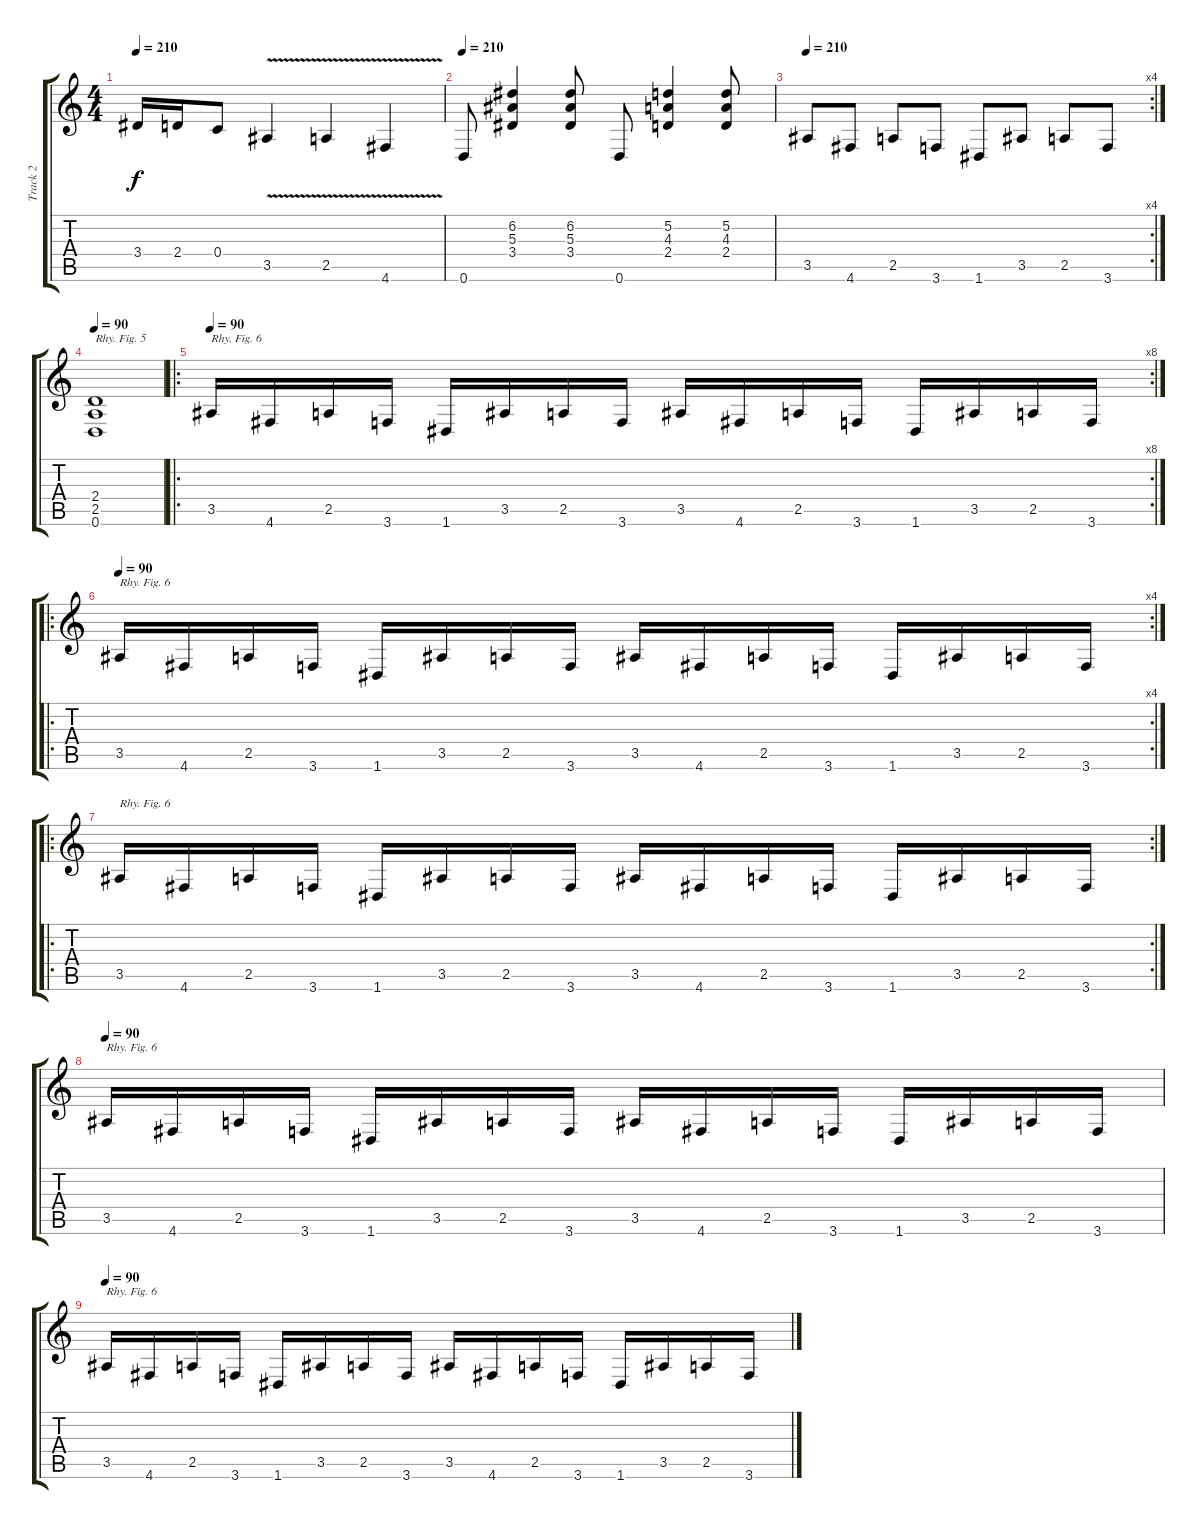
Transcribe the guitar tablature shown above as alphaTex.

\track ("Track 2" "Track 2") {instrument distortionguitar}
\staff {score tabs}
\tuning (D4 A3 F3 C3 G2 D2) {hide}
\ts (4 4)
\tempo 210
\clef g2
\ks c
3.4.16{dy f} 2.4.16 0.4.8 3.5{v}.4 2.5{v}.4 4.6{v}.4 |
\tempo 210
0.6.8 (6.2 5.3 3.4).4 (6.2 5.3 3.4).8 0.6.8 (5.2 4.3 2.4).4 (5.2 4.3 2.4).8 |
\rc 4
\tempo 210
3.5.8 4.6.8 2.5.8 3.6.8 1.6.8 3.5.8 2.5.8 3.6.8 |
\tempo 90
(2.4 2.5 0.6).1{txt "Rhy. Fig. 5"} |
\ro
\rc 8
\tempo 90
3.5.16{txt "Rhy. Fig. 6"} 4.6.16 2.5.16 3.6.16 1.6.16 3.5.16 2.5.16 3.6.16 3.5.16 4.6.16 2.5.16 3.6.16 1.6.16 3.5.16 2.5.16 3.6.16 |
\ro
\rc 4
\tempo 90
3.5.16{txt "Rhy. Fig. 6"} 4.6.16 2.5.16 3.6.16 1.6.16 3.5.16 2.5.16 3.6.16 3.5.16 4.6.16 2.5.16 3.6.16 1.6.16 3.5.16 2.5.16 3.6.16 |
\ro
\rc 2
3.5.16{txt "Rhy. Fig. 6"} 4.6.16 2.5.16 3.6.16 1.6.16 3.5.16 2.5.16 3.6.16 3.5.16 4.6.16 2.5.16 3.6.16 1.6.16 3.5.16 2.5.16 3.6.16 |
\tempo 90
3.5.16{txt "Rhy. Fig. 6" volume 11} 4.6.16 2.5.16 3.6.16 1.6.16 3.5.16 2.5.16 3.6.16 3.5.16{volume 9} 4.6.16 2.5.16 3.6.16 1.6.16 3.5.16 2.5.16 3.6.16 |
\tempo 90
3.5.16{txt "Rhy. Fig. 6" volume 7} 4.6.16 2.5.16 3.6.16 1.6.16 3.5.16 2.5.16 3.6.16 3.5.16{volume 5} 4.6.16 2.5.16 3.6.16 1.6.16{volume 4} 3.5.16 2.5.16{volume 2} 3.6.16
